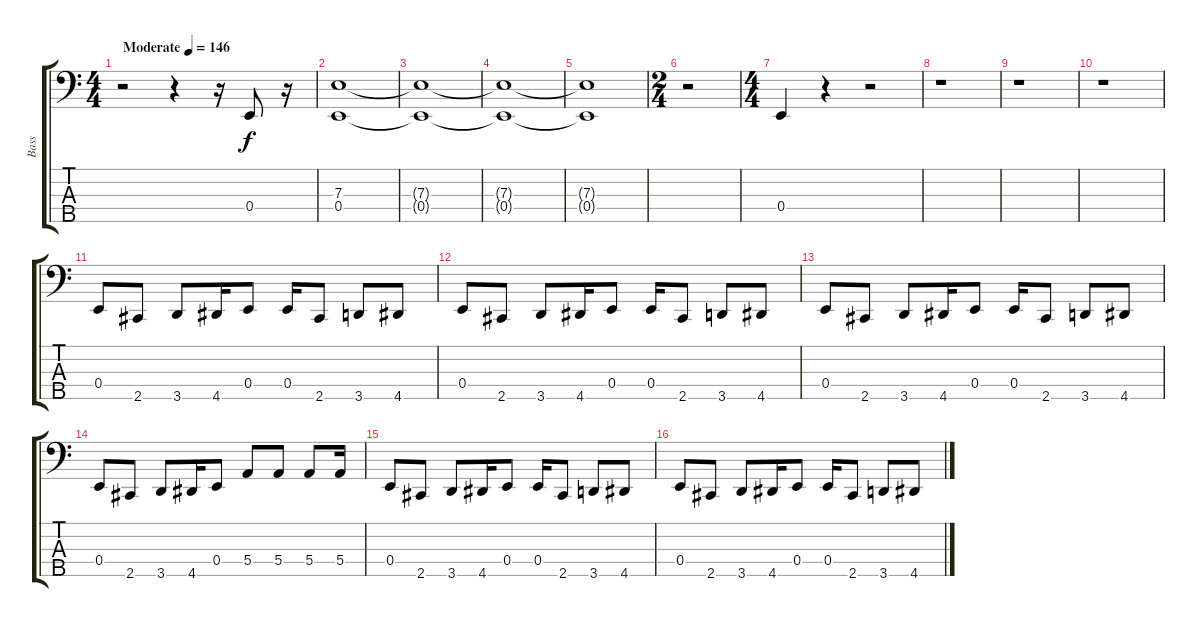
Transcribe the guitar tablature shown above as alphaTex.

\track ("Bass" "Bass") {instrument electricbassfinger}
\staff {score tabs}
\tuning (G2 D2 A1 E1 B0) {hide}
\ts (4 4)
\tempo (146 "Moderate")
\clef f4
\ks c
r.2{dy f instrument electricbassfinger} r.4 r.16 0.4.8 r.16 |
(7.3 0.4).1 |
(7.3{t} 0.4{t}).1 |
(7.3{t} 0.4{t}).1 |
(7.3{t} 0.4{t}).1 |
\ts (2 4)
r.2 |
\ts (4 4)
0.4.4 r.4 r.2 |
r.1 |
r.1 |
r.1 |
0.4.8 2.5.8 3.5.8 4.5.16 0.4.8 0.4.16 2.5.8 3.5.8 4.5.8 |
0.4.8 2.5.8 3.5.8 4.5.16 0.4.8 0.4.16 2.5.8 3.5.8 4.5.8 |
0.4.8 2.5.8 3.5.8 4.5.16 0.4.8 0.4.16 2.5.8 3.5.8 4.5.8 |
0.4.8 2.5.8 3.5.8 4.5.16 0.4.8 5.4.8 5.4.8 5.4.8 5.4.16 |
0.4.8 2.5.8 3.5.8 4.5.16 0.4.8 0.4.16 2.5.8 3.5.8 4.5.8 |
0.4.8 2.5.8 3.5.8 4.5.16 0.4.8 0.4.16 2.5.8 3.5.8 4.5.8
